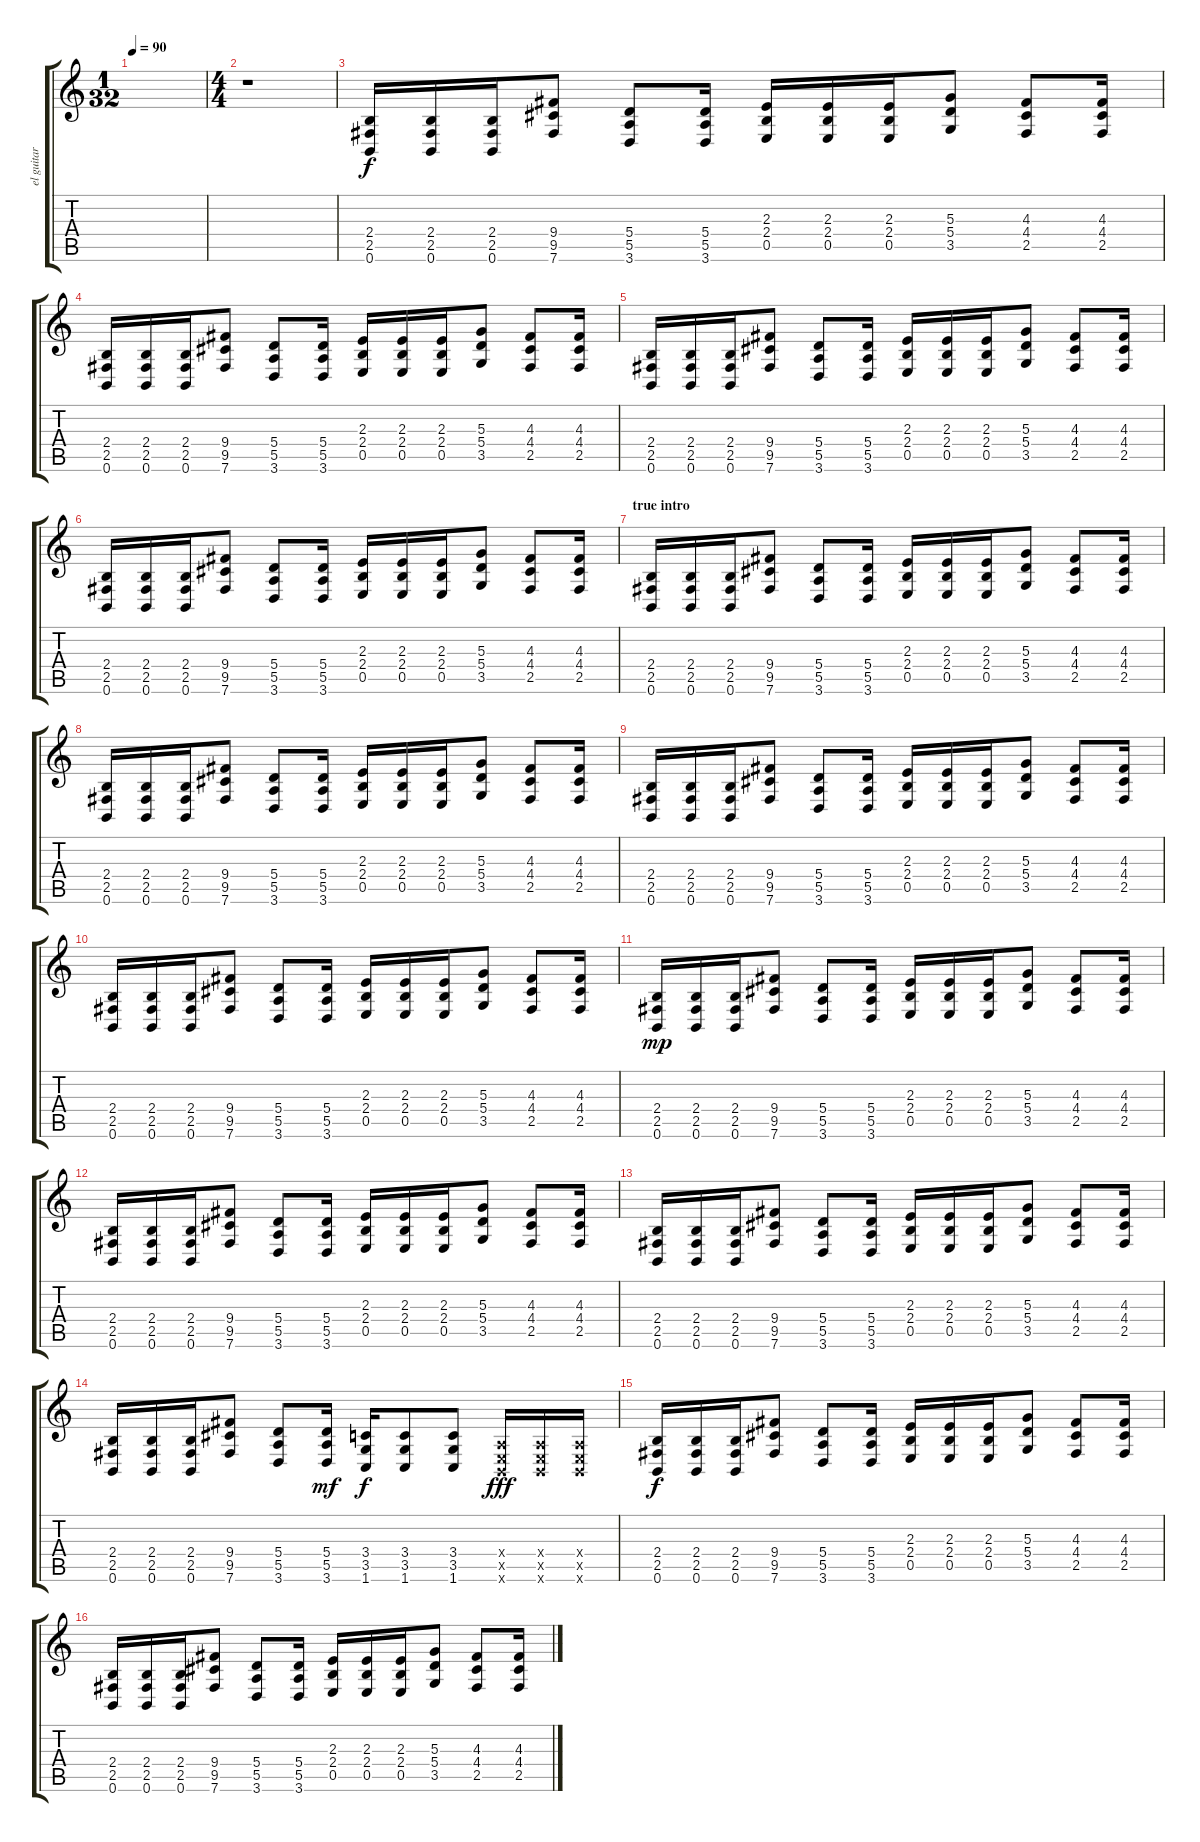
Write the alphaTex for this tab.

\track ("el guitar" "el guitar") {instrument overdrivenguitar}
\staff {score tabs}
\tuning (B3 Gb3 D3 A2 E2 B1) {hide}
\ts (1 32)
\tempo 90
\clef g2
\ks c
|
\ts (4 4)
r.1 |
(2.4 2.5 0.6).16{balance 0} (2.4 2.5 0.6).16 (2.4 2.5 0.6).16 (9.4 9.5 7.6).8 (5.4 5.5 3.6).8 (5.4 5.5 3.6).16 (2.3 2.4 0.5).16 (2.3 2.4 0.5).16 (2.3 2.4 0.5).16 (5.3 5.4 3.5).8 (4.3 4.4 2.5).8 (4.3 4.4 2.5).16 |
(2.4 2.5 0.6).16 (2.4 2.5 0.6).16 (2.4 2.5 0.6).16 (9.4 9.5 7.6).8 (5.4 5.5 3.6).8 (5.4 5.5 3.6).16 (2.3 2.4 0.5).16 (2.3 2.4 0.5).16 (2.3 2.4 0.5).16 (5.3 5.4 3.5).8 (4.3 4.4 2.5).8 (4.3 4.4 2.5).16 |
(2.4 2.5 0.6).16 (2.4 2.5 0.6).16 (2.4 2.5 0.6).16 (9.4 9.5 7.6).8 (5.4 5.5 3.6).8 (5.4 5.5 3.6).16 (2.3 2.4 0.5).16 (2.3 2.4 0.5).16 (2.3 2.4 0.5).16 (5.3 5.4 3.5).8 (4.3 4.4 2.5).8 (4.3 4.4 2.5).16 |
(2.4 2.5 0.6).16 (2.4 2.5 0.6).16 (2.4 2.5 0.6).16 (9.4 9.5 7.6).8 (5.4 5.5 3.6).8 (5.4 5.5 3.6).16 (2.3 2.4 0.5).16 (2.3 2.4 0.5).16 (2.3 2.4 0.5).16 (5.3 5.4 3.5).8 (4.3 4.4 2.5).8 (4.3 4.4 2.5).16 |
\section ("" "true intro")
(2.4 2.5 0.6).16{dy f} (2.4 2.5 0.6).16 (2.4 2.5 0.6).16 (9.4 9.5 7.6).8 (5.4 5.5 3.6).8 (5.4 5.5 3.6).16 (2.3 2.4 0.5).16 (2.3 2.4 0.5).16 (2.3 2.4 0.5).16 (5.3 5.4 3.5).8 (4.3 4.4 2.5).8 (4.3 4.4 2.5).16 |
(2.4 2.5 0.6).16 (2.4 2.5 0.6).16 (2.4 2.5 0.6).16 (9.4 9.5 7.6).8 (5.4 5.5 3.6).8 (5.4 5.5 3.6).16 (2.3 2.4 0.5).16 (2.3 2.4 0.5).16 (2.3 2.4 0.5).16 (5.3 5.4 3.5).8 (4.3 4.4 2.5).8 (4.3 4.4 2.5).16 |
(2.4 2.5 0.6).16 (2.4 2.5 0.6).16 (2.4 2.5 0.6).16 (9.4 9.5 7.6).8 (5.4 5.5 3.6).8 (5.4 5.5 3.6).16 (2.3 2.4 0.5).16 (2.3 2.4 0.5).16 (2.3 2.4 0.5).16 (5.3 5.4 3.5).8 (4.3 4.4 2.5).8 (4.3 4.4 2.5).16 |
(2.4 2.5 0.6).16 (2.4 2.5 0.6).16 (2.4 2.5 0.6).16 (9.4 9.5 7.6).8 (5.4 5.5 3.6).8 (5.4 5.5 3.6).16 (2.3 2.4 0.5).16 (2.3 2.4 0.5).16 (2.3 2.4 0.5).16 (5.3 5.4 3.5).8 (4.3 4.4 2.5).8 (4.3 4.4 2.5).16 |
(2.4 2.5 0.6).16{dy mp} (2.4 2.5 0.6).16 (2.4 2.5 0.6).16 (9.4 9.5 7.6).8 (5.4 5.5 3.6).8 (5.4 5.5 3.6).16 (2.3 2.4 0.5).16 (2.3 2.4 0.5).16 (2.3 2.4 0.5).16 (5.3 5.4 3.5).8 (4.3 4.4 2.5).8 (4.3 4.4 2.5).16 |
(2.4 2.5 0.6).16 (2.4 2.5 0.6).16 (2.4 2.5 0.6).16 (9.4 9.5 7.6).8 (5.4 5.5 3.6).8 (5.4 5.5 3.6).16 (2.3 2.4 0.5).16 (2.3 2.4 0.5).16 (2.3 2.4 0.5).16 (5.3 5.4 3.5).8 (4.3 4.4 2.5).8 (4.3 4.4 2.5).16 |
(2.4 2.5 0.6).16 (2.4 2.5 0.6).16 (2.4 2.5 0.6).16 (9.4 9.5 7.6).8 (5.4 5.5 3.6).8 (5.4 5.5 3.6).16 (2.3 2.4 0.5).16 (2.3 2.4 0.5).16 (2.3 2.4 0.5).16 (5.3 5.4 3.5).8 (4.3 4.4 2.5).8 (4.3 4.4 2.5).16 |
(2.4 2.5 0.6).16 (2.4 2.5 0.6).16 (2.4 2.5 0.6).16 (9.4 9.5 7.6).8 (5.4 5.5 3.6).8 (5.4 5.5 3.6).16{dy mf} (3.4 3.5 1.6).16{dy f} (3.4 3.5 1.6).8 (3.4 3.5 1.6).8 (0.4{x} 0.5{x} 0.6{x}).16{dy fff} (0.4{x} 0.5{x} 0.6{x}).16 (0.4{x} 0.5{x} 0.6{x}).16 |
(2.4 2.5 0.6).16{dy f} (2.4 2.5 0.6).16 (2.4 2.5 0.6).16 (9.4 9.5 7.6).8 (5.4 5.5 3.6).8 (5.4 5.5 3.6).16 (2.3 2.4 0.5).16 (2.3 2.4 0.5).16 (2.3 2.4 0.5).16 (5.3 5.4 3.5).8 (4.3 4.4 2.5).8 (4.3 4.4 2.5).16 |
(2.4 2.5 0.6).16 (2.4 2.5 0.6).16 (2.4 2.5 0.6).16 (9.4 9.5 7.6).8 (5.4 5.5 3.6).8 (5.4 5.5 3.6).16 (2.3 2.4 0.5).16 (2.3 2.4 0.5).16 (2.3 2.4 0.5).16 (5.3 5.4 3.5).8 (4.3 4.4 2.5).8 (4.3 4.4 2.5).16
